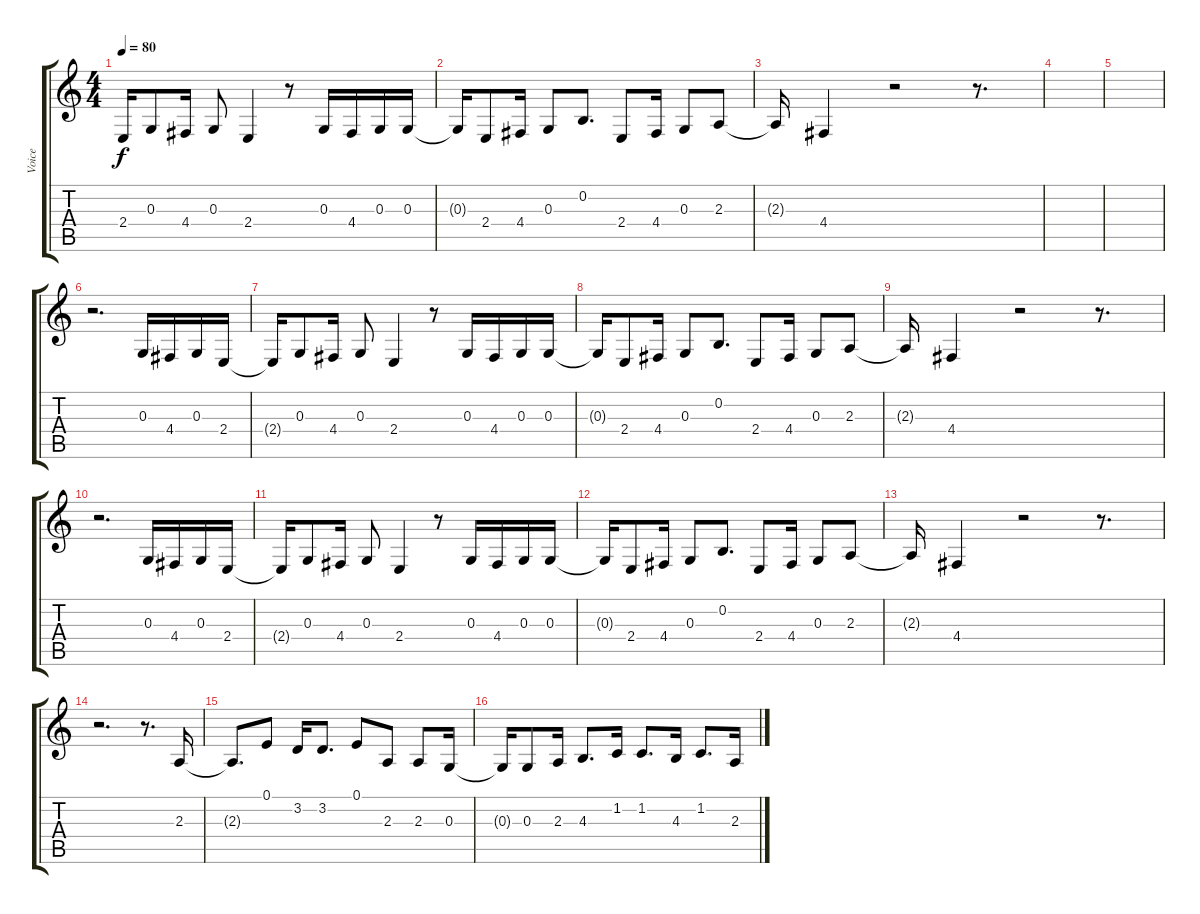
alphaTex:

\track ("Voice" "Voice") {instrument violin}
\staff {score tabs}
\tuning (E4 B3 G3 D3 A2 E2) {hide}
\ts (4 4)
\tempo 80
\clef g2
\ks c
2.4{t}.16{dy f} 0.3.8 4.4.16 0.3.8 2.4.4 r.8 0.3.16 4.4.16 0.3.16 0.3.16 |
0.3{t}.16 2.4.8 4.4.16 0.3.8 0.2.8{d} 2.4.8 4.4.16 0.3.8 2.3.8 |
2.3{t}.16 4.4.4 r.2 r.8{d} |
|
|
r.2{d} 0.3.16 4.4.16 0.3.16 2.4.16 |
2.4{t}.16 0.3.8 4.4.16 0.3.8 2.4.4 r.8 0.3.16 4.4.16 0.3.16 0.3.16 |
0.3{t}.16 2.4.8 4.4.16 0.3.8 0.2.8{d} 2.4.8 4.4.16 0.3.8 2.3.8 |
2.3{t}.16 4.4.4 r.2 r.8{d} |
r.2{d} 0.3.16 4.4.16 0.3.16 2.4.16 |
2.4{t}.16 0.3.8 4.4.16 0.3.8 2.4.4 r.8 0.3.16 4.4.16 0.3.16 0.3.16 |
0.3{t}.16 2.4.8 4.4.16 0.3.8 0.2.8{d} 2.4.8 4.4.16 0.3.8 2.3.8 |
2.3{t}.16 4.4.4 r.2 r.8{d} |
r.2{d} r.8{d} 2.3.16 |
2.3{t}.8{d} 0.1.8 3.2.16 3.2.8{d} 0.1.8 2.3.8 2.3.8 0.3.16 |
0.3{t}.16 0.3.8 2.3.16 4.3.8{d} 1.2.16 1.2.8{d} 4.3.16 1.2.8{d} 2.3.16
